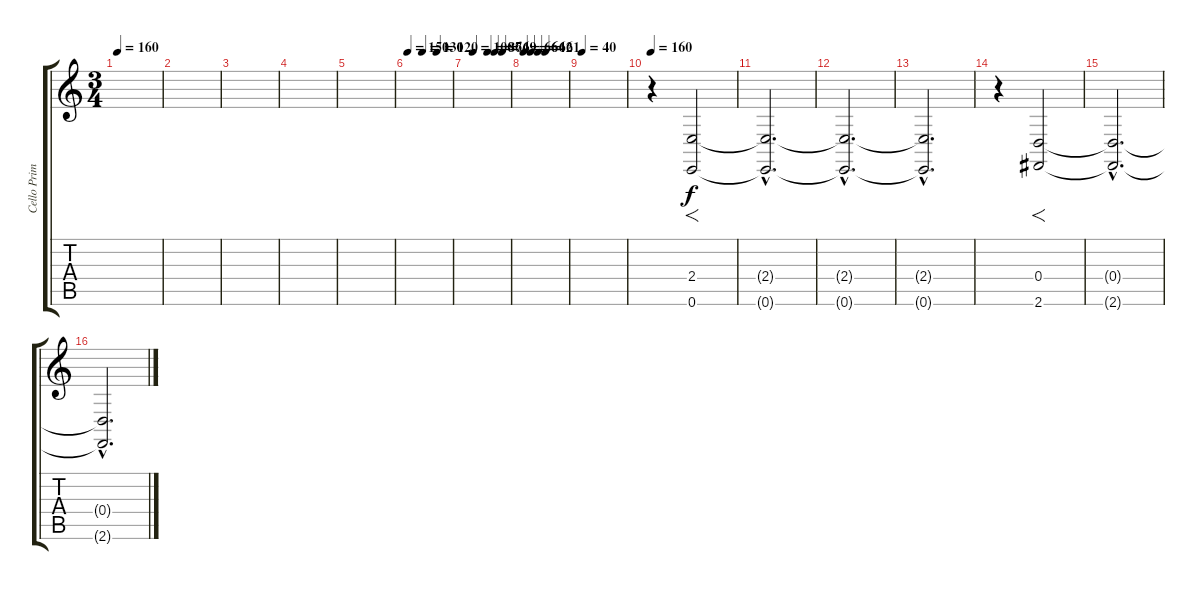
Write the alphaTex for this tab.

\track ("Cello Primero" "Cello Prim") {instrument cello}
\staff {score tabs}
\tuning (E4 B3 G3 D3 A2 E2) {hide}
\ts (3 4)
\tempo 160
\clef g2
\ks c
|
|
|
|
|
\tempo 150
\tempo (130 0.3333333333333333)
\tempo (120 0.6666666666666666)
|
\tempo (100 0.16666666666666666)
\tempo (86 0.5)
\tempo (74 0.6666666666666666)
\tempo (69 0.8333333333333334)
|
\tempo 66
\tempo (64 0.16666666666666666)
\tempo (62 0.3333333333333333)
\tempo (61 0.5)
|
\tempo 40
|
\tempo 160
r.4 (2.4 0.6).2{f} |
(2.4{hac t} 0.6{hac t}).2{d} |
(2.4{hac t} 0.6{hac t}).2{d} |
(2.4{hac t} 0.6{hac t}).2{d} |
r.4 (0.4 2.6).2{f} |
(0.4{hac t} 2.6{hac t}).2{d} |
(0.4{hac t} 2.6{hac t}).2{d}
